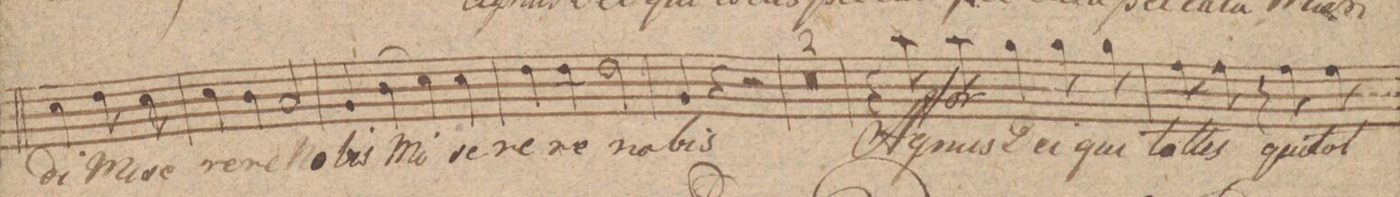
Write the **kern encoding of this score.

**kern	**text	**dynam
*I"Basso.	*	*
*clefF4	*	*
*k[f#c#g#d#]	*	*
*met(c)	*	*
*M4/4	*	*
4E\	-di	.
8F#\	Mi-	.
8E\	-se-	.
=5	=5	=5
4E\	-re-	.
4D#\	-re	.
2C#/	no-	.
=6	=6	=6
4BB/	-bis	.
(4D#\	mi-	.
4E\)	.	.
4E\	-se-	.
=7	=7	=7
4F#\	-re-	.
4F#\	-re	.
2F#\	no-	.
=8	=8	=8
4BB/	-bis	.
4r	.	.
2r	.	.
=9	=9	=9
0r	.	.
=10	=10	=10
=11	=11	=11
4r	.	.
8c#\	A-	.
8c#\	-gnus	f
4B\	De-	.
8B\	-i	.
8B\	qui	.
=12	=12	=12
8A\	tol-	.
8A\	-lis	.
8r	.	.
8A\	qui	.
8A\	tol-	.
*-	*-	*-
